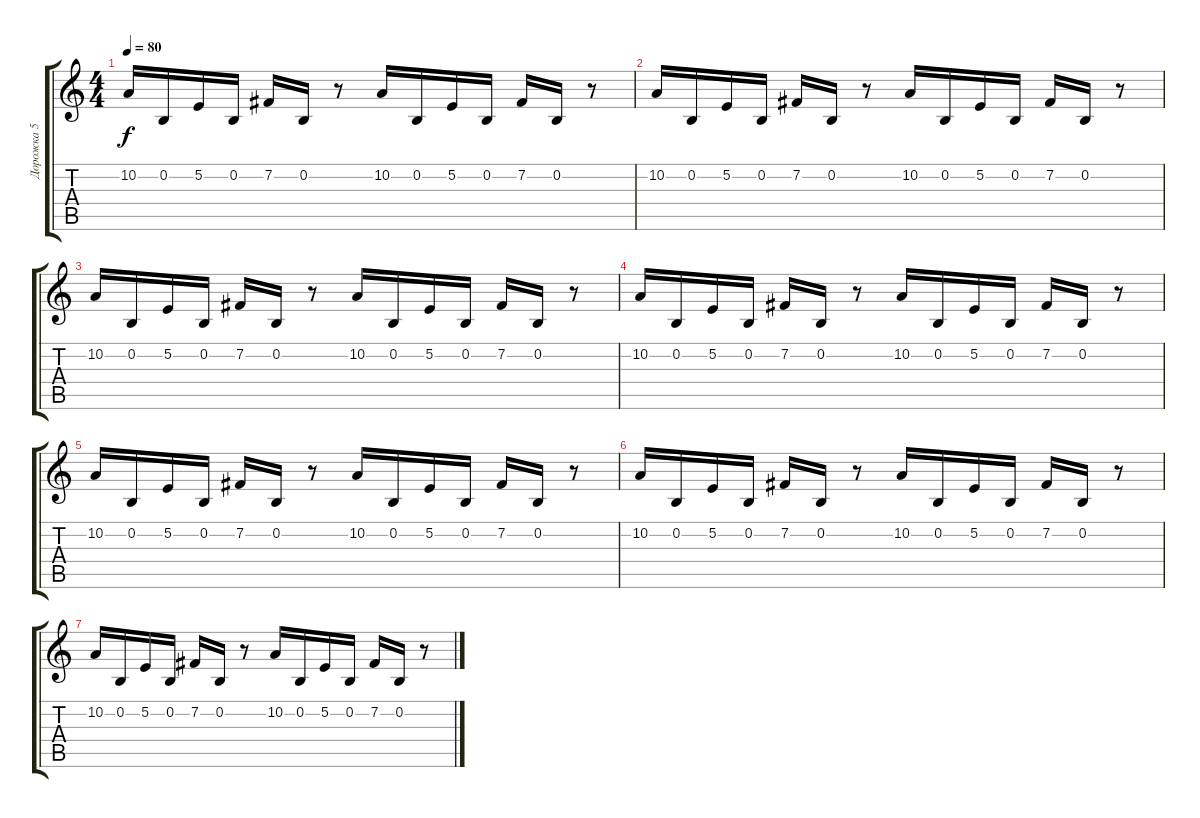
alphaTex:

\track ("Дорожка 5" "Дорожка 5") {instrument lead2sawtooth}
\staff {score tabs}
\tuning (E4 B3 G3 D3 A2 E2) {hide}
\ts (4 4)
\tempo 80
\clef g2
\ks c
10.2.16{dy f} 0.2.16 5.2.16 0.2.16 7.2.16 0.2.16 r.8 10.2.16 0.2.16 5.2.16 0.2.16 7.2.16 0.2.16 r.8 |
10.2.16 0.2.16 5.2.16 0.2.16 7.2.16 0.2.16 r.8 10.2.16 0.2.16 5.2.16 0.2.16 7.2.16 0.2.16 r.8 |
10.2.16 0.2.16 5.2.16 0.2.16 7.2.16 0.2.16 r.8 10.2.16 0.2.16 5.2.16 0.2.16 7.2.16 0.2.16 r.8 |
10.2.16 0.2.16 5.2.16 0.2.16 7.2.16 0.2.16 r.8 10.2.16 0.2.16 5.2.16 0.2.16 7.2.16 0.2.16 r.8 |
10.2.16 0.2.16 5.2.16 0.2.16 7.2.16 0.2.16 r.8 10.2.16 0.2.16 5.2.16 0.2.16 7.2.16 0.2.16 r.8 |
10.2.16 0.2.16 5.2.16 0.2.16 7.2.16 0.2.16 r.8 10.2.16 0.2.16 5.2.16 0.2.16 7.2.16 0.2.16 r.8 |
10.2.16 0.2.16 5.2.16 0.2.16 7.2.16 0.2.16 r.8 10.2.16 0.2.16 5.2.16 0.2.16 7.2.16 0.2.16 r.8
